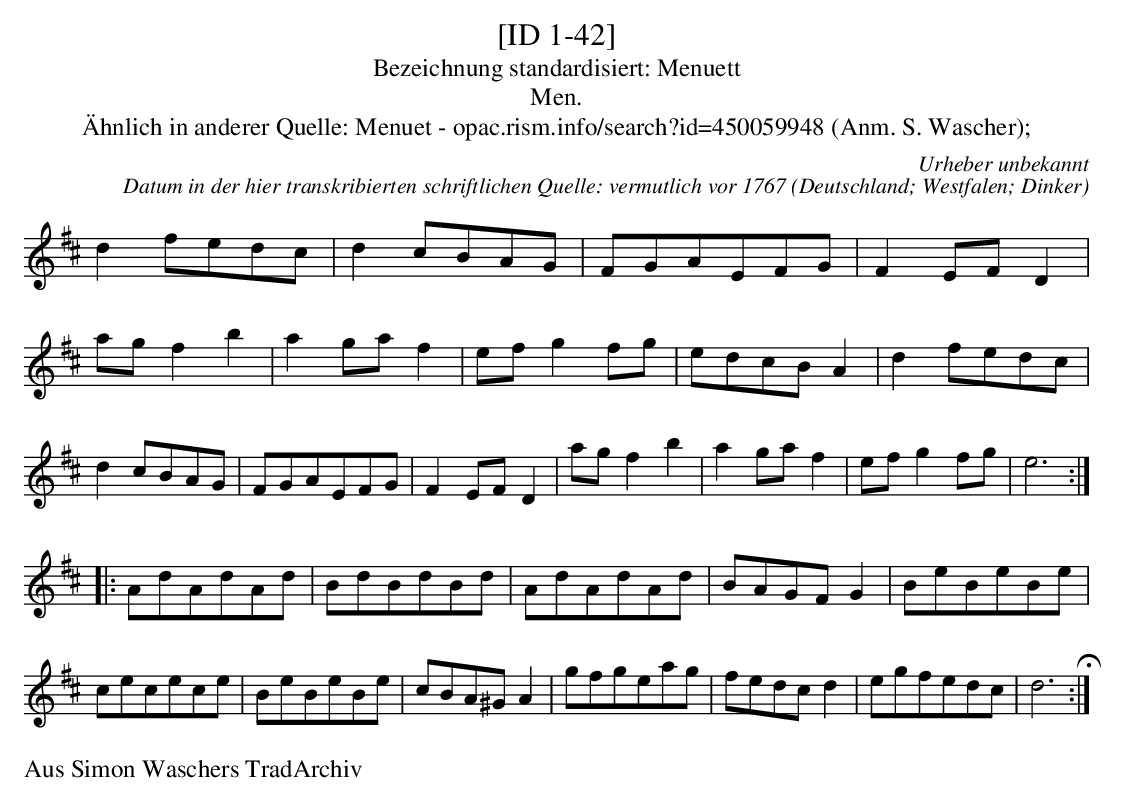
X:1
T:[ID 1-42]
T:Bezeichnung standardisiert: Menuett
T:Men.
T:\"Ahnlich in anderer Quelle: Menuet - opac.rism.info/search?id=450059948 (Anm. S. Wascher);
C:Urheber unbekannt
C:Datum in der hier transkribierten schriftlichen Quelle: vermutlich vor 1767
O:Deutschland; Westfalen; Dinker
L:1/8
M:none %3/4
K:D
d2fedc | d2cBAG | FGAEFG | F2EFD2 | agf2b2 | a2gaf2 | efg2fg | edcBA2 | \
d2fedc | d2cBAG | FGAEFG | F2EFD2 | agf2b2 | a2gaf2 | efg2fg | e6 ::
AdAdAd | BdBdBd | \
AdAdAd | BAGFG2 | \
BeBeBe | cecece | \
BeBeBe | cBA^GA2 | gfgeag | fedcd2 | egfedc | d6 H:|
